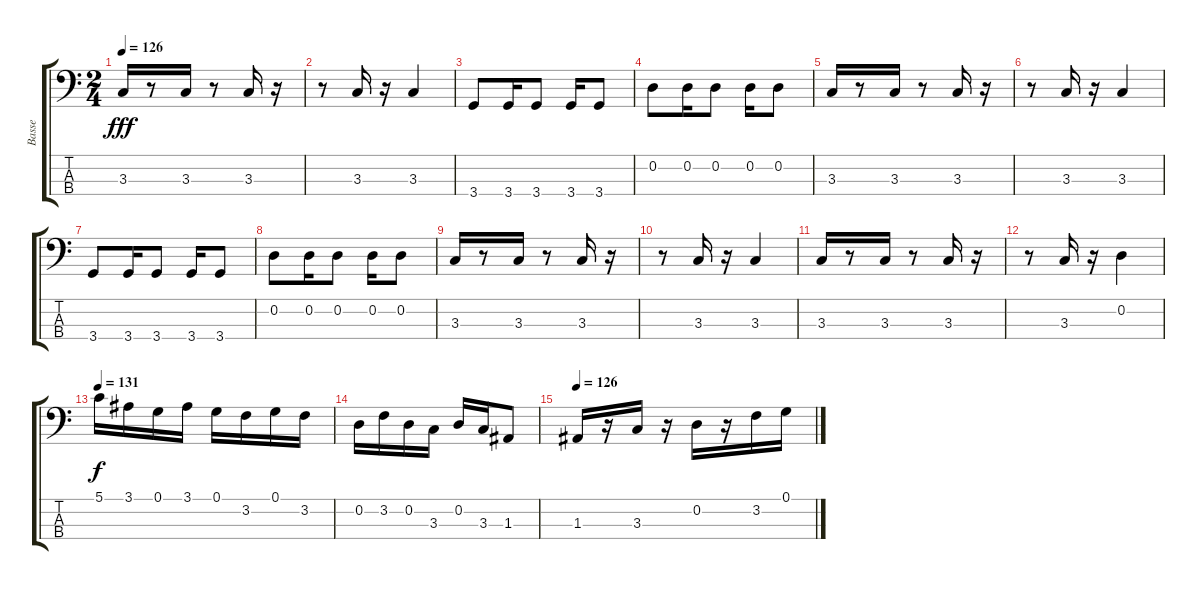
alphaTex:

\track ("Basse" "Basse") {instrument electricbassfinger}
\staff {score tabs}
\tuning (G2 D2 A1 E1) {hide}
\ts (2 4)
\tempo 126
\clef f4
\ks c
3.3.16{dy fff} r.8 3.3.16 r.8 3.3.16 r.16 |
r.8 3.3.16 r.16 3.3.4 |
3.4.8 3.4.16 3.4.8 3.4.16 3.4.8 |
0.2.8 0.2.16 0.2.8 0.2.16 0.2.8 |
3.3.16 r.8 3.3.16 r.8 3.3.16 r.16 |
r.8 3.3.16 r.16 3.3.4 |
3.4.8 3.4.16 3.4.8 3.4.16 3.4.8 |
0.2.8 0.2.16 0.2.8 0.2.16 0.2.8 |
3.3.16 r.8 3.3.16 r.8 3.3.16 r.16 |
r.8 3.3.16 r.16 3.3.4 |
3.3.16 r.8 3.3.16 r.8 3.3.16 r.16 |
r.8 3.3.16 r.16 0.2.4 |
\tempo 131
5.1.16{dy f} 3.1.16 0.1.16 3.1.16 0.1.16 3.2.16 0.1.16 3.2.16 |
0.2.16 3.2.16 0.2.16 3.3.16 0.2.16 3.3.16 1.3.8 |
\tempo 126
1.3.16 r.16 3.3.16 r.16 0.2.16 r.16 3.2.16 0.1.16
